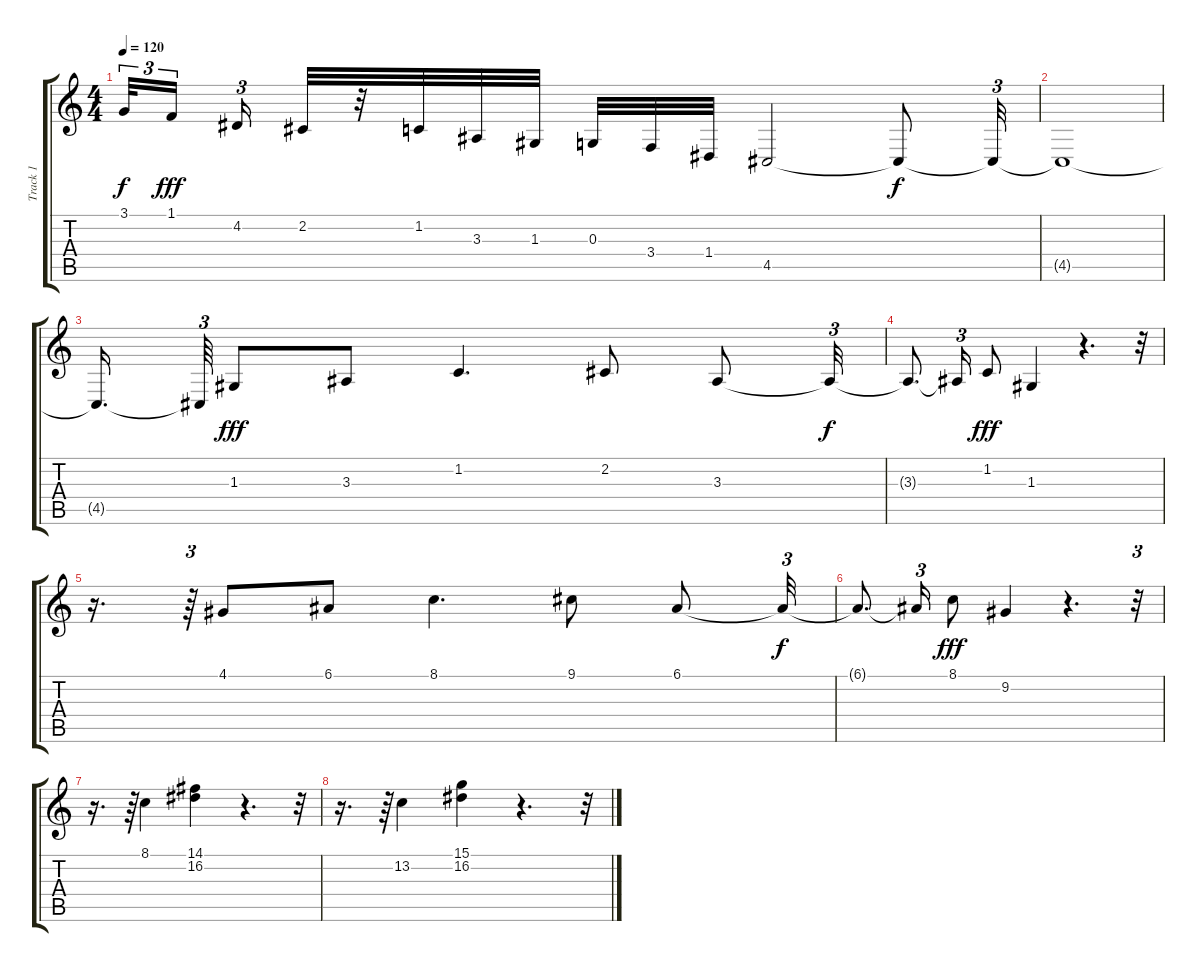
\track ("Track 1" "Track 1") {instrument acousticgrandpiano}
\staff {score tabs}
\tuning (E4 B3 G3 D3 A2 E2) {hide}
\ts (4 4)
\tempo 120
\clef g2
\ks c
3.1{t}.32{tu (3 2) dy f} 1.1.16{tu (3 2) dy fff beam splitsecondary} 4.2.16{tu (3 2)} 2.2.32 r.32 1.2.32 3.3.32 1.3.32 0.3.32 3.4.32 1.4.32 4.5.2 4.5{t}.8{dy f} 4.5{t}.32{tu (3 2)} |
4.5{t}.1 |
4.5{t}.16{d beam splitsecondary} 4.5{t}.64{tu (3 2)} 1.3.8{dy fff} 3.3.8 1.2.4{d} 2.2.8 3.3.8 3.3{t}.32{tu (3 2) dy f} |
3.3{t}.8{d} 3.3{t}.16{tu (3 2)} 1.2.8{dy fff} 1.3.4 r.4{d} r.32{tu (3 2)} |
r.16{d} r.64{tu (3 2)} 4.1.8 6.1.8 8.1.4{d} 9.1.8 6.1.8 6.1{t}.32{tu (3 2) dy f} |
6.1{t}.8{d} 6.1{t}.16{tu (3 2)} 8.1.8{dy fff} 9.2.4 r.4{d} r.32{tu (3 2)} |
r.16{d} r.64{tu (3 2)} 8.1.4 (14.1 16.2).4 r.4{d} r.32{tu (3 2)} |
r.16{d} r.64{tu (3 2)} 13.2.4 (15.1 16.2).4 r.4{d} r.32{tu (3 2)}
